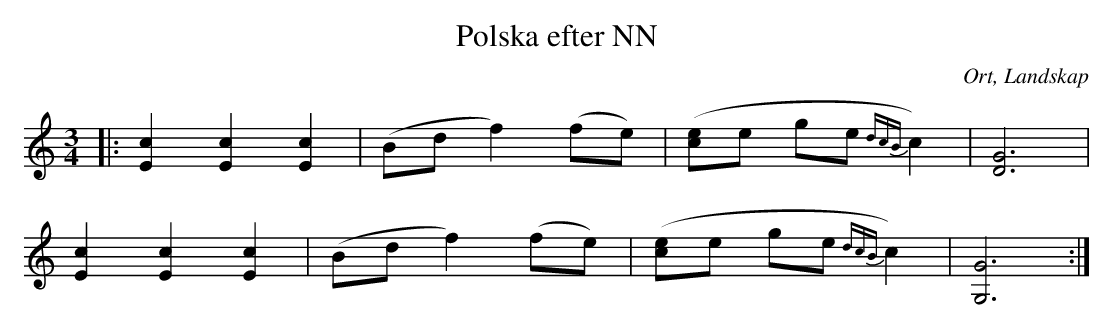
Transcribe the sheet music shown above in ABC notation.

X:1
T:Polska efter NN
O:Ort, Landskap
M:3/4
L:1/16
K:C
|:[E4c4] [E4c4] [E4c4]|(B2d2 f4) (f2e2)|([c2e2]e2 g2e2 {dcB}c4)|[G12D12]|
[E4c4] [E4c4] [E4c4]|(B2d2 f4) (f2e2)|([c2e2]e2 g2e2 {dcB}c4)|[G,12G12]:|
